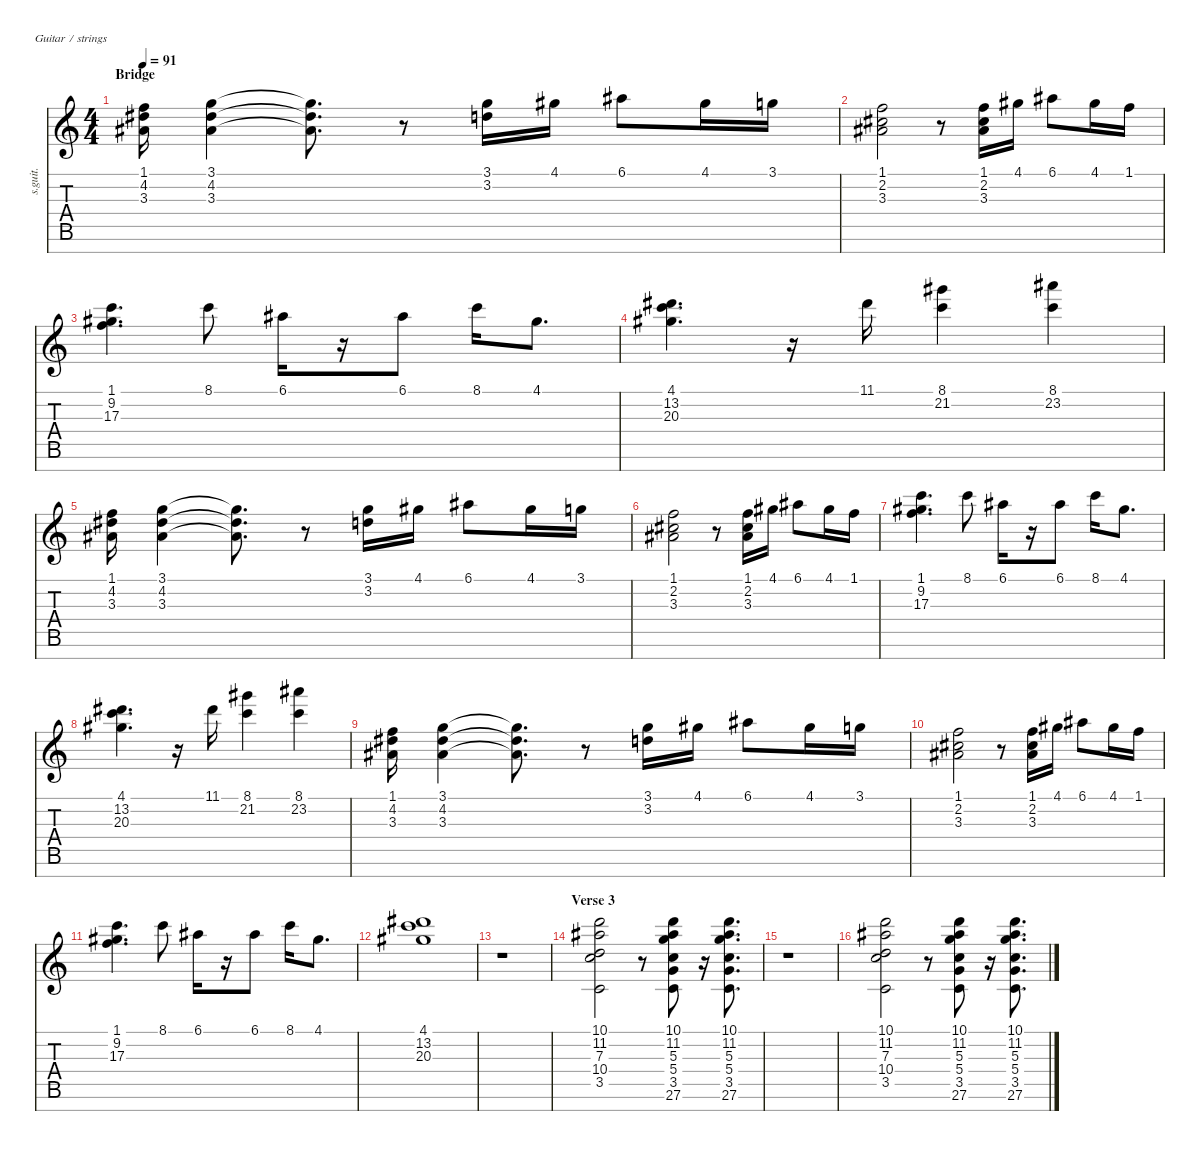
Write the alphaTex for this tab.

\defaultSystemsLayout 4
\hideDynamics
\bracketExtendMode nobrackets
\track ("Acoustic Piano (Staff 1)" "s.guit.") {instrument acousticgrandpiano}
\staff {score tabs}
\tuning (E4 B3 G3 D3 A2 E2 B1)
\displaytranspose 12
\ts (4 4)
\section ("" "Bridge")
\tempo 91
\clef g2
\ks c
(1.1 4.2{acc #} 3.3{acc #}).16{dy mf} (3.1 4.2{acc #} 3.3{acc #}).4 (3.1{t} 4.2{t acc #} 3.3{t acc #}).8{d} r.8 (3.1 3.2).16 4.1{acc #}.16 6.1{acc #}.8 4.1{acc #}.16 3.1.16 |
(1.1 2.2{acc #} 3.3{acc #}).2 r.8 (1.1 2.2{acc #} 3.3{acc #}).16 4.1{acc #}.16 6.1{acc #}.8 4.1{acc #}.16 1.1.16 |
(1.1 9.2{acc #} 17.3).4{d} 8.1.8 6.1{acc #}.16 r.16 6.1{acc #}.8 8.1.16 4.1{acc #}.8{d} |
(4.1{acc #} 13.2 20.3{acc #}).4{d} r.16 11.1{acc #}.16 (8.1 21.2{acc #}).4 (8.1 23.2{acc #}).4 |
(1.1 4.2{acc #} 3.3{acc #}).16 (3.1 4.2{acc #} 3.3{acc #}).4 (3.1{t} 4.2{t acc #} 3.3{t acc #}).8{d} r.8 (3.1 3.2).16 4.1{acc #}.16 6.1{acc #}.8 4.1{acc #}.16 3.1.16 |
(1.1 2.2{acc #} 3.3{acc #}).2 r.8 (1.1 2.2{acc #} 3.3{acc #}).16 4.1{acc #}.16 6.1{acc #}.8 4.1{acc #}.16 1.1.16 |
(1.1 9.2{acc #} 17.3).4{d} 8.1.8 6.1{acc #}.16 r.16 6.1{acc #}.8 8.1.16 4.1{acc #}.8{d} |
(4.1{acc #} 13.2 20.3{acc #}).4{d} r.16 11.1{acc #}.16 (8.1 21.2{acc #}).4 (8.1 23.2{acc #}).4 |
(1.1 4.2{acc #} 3.3{acc #}).16 (3.1 4.2{acc #} 3.3{acc #}).4 (3.1{t} 4.2{t acc #} 3.3{t acc #}).8{d} r.8 (3.1 3.2).16 4.1{acc #}.16 6.1{acc #}.8 4.1{acc #}.16 3.1.16 |
(1.1 2.2{acc #} 3.3{acc #}).2 r.8 (1.1 2.2{acc #} 3.3{acc #}).16 4.1{acc #}.16 6.1{acc #}.8 4.1{acc #}.16 1.1.16 |
(1.1 9.2{acc #} 17.3).4{d} 8.1.8 6.1{acc #}.16 r.16 6.1{acc #}.8 8.1.16 4.1{acc #}.8{d} |
(4.1{acc #} 13.2 20.3{acc #}).1 |
r.1 |
\section ("" "Verse 3")
(10.1 11.2{acc #} 7.3 10.4 3.5).2{dy mp} r.8 (10.1 11.2{acc #} 5.3 5.4 3.5 27.6).8 r.16 (10.1 11.2{acc #} 5.3 5.4 3.5 27.6).8{d} |
r.1 |
(10.1 11.2{acc #} 7.3 10.4 3.5).2 r.8 (10.1 11.2{acc #} 5.3 5.4 3.5 27.6).8 r.16 (10.1 11.2{acc #} 5.3 5.4 3.5 27.6).8{d}
